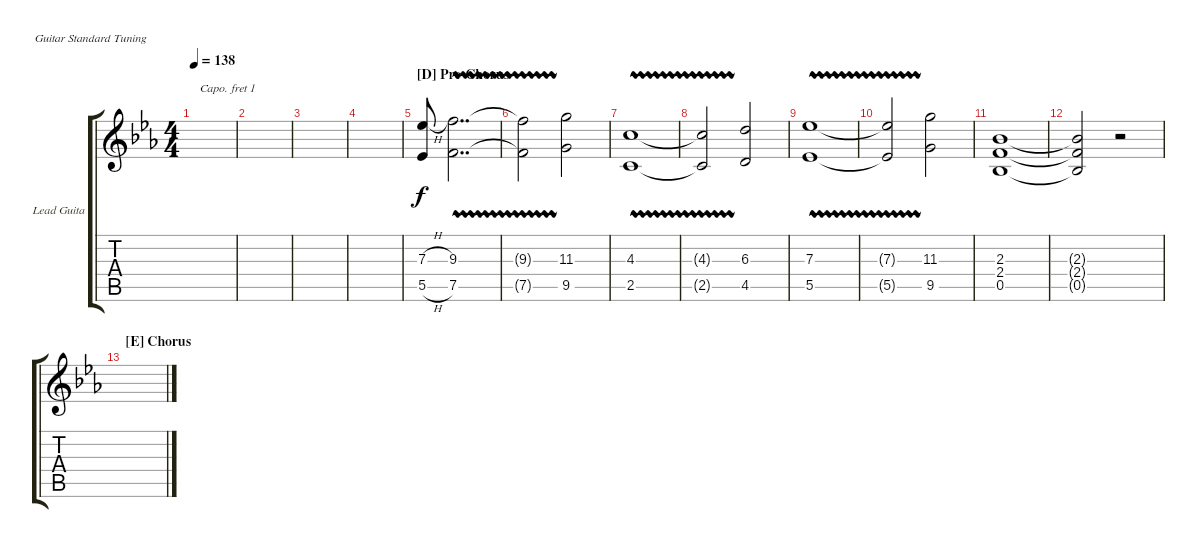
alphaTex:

\defaultSystemsLayout 4
\bracketExtendMode groupsimilarinstruments
\firstSystemTrackNameOrientation horizontal
\otherSystemsTrackNameOrientation horizontal
\track ("Lead Guitar" "Lead Guita") {instrument electricguitarclean}
\staff {score tabs}
\capo 1
\tuning (E4 B3 G3 D3 A2 E2)
\ts (4 4)
\tempo 138
\clef g2
\scale
0.333333
\ks eb
|
\scale
0.333333 |
\scale
0.333333 |
\scale
0.333333 |
\section ("D" "Pre-Chorus")
\scale
0.333333 (5.5{h} 7.3{h}).8 (7.5{vw} 9.3).2{dd} |
\scale
0.333333 (9.3{t} 7.5{t}).2 (11.3 9.5).2 |
\scale
0.333333 (2.5{vw} 4.3{vw}).1 |
\scale
0.333333 (2.5{vw t} 4.3{vw t}).2 (6.3 4.5).2 |
\scale
0.333333 (5.5{vw} 7.3{vw}).1 |
\scale
0.333333 (7.3{vw t} 5.5{vw t}).2 (9.5 11.3).2 |
\scale
0.333333 (2.4 2.3 0.5).1 |
\scale
0.333333 (2.4{t} 2.3{t} 0.5{t}).2 r.2 |
\section ("E" "Chorus")
\scale
0.333333 |
\scale
0.333333 |
\scale
0.333333 |
\scale
0.333333
